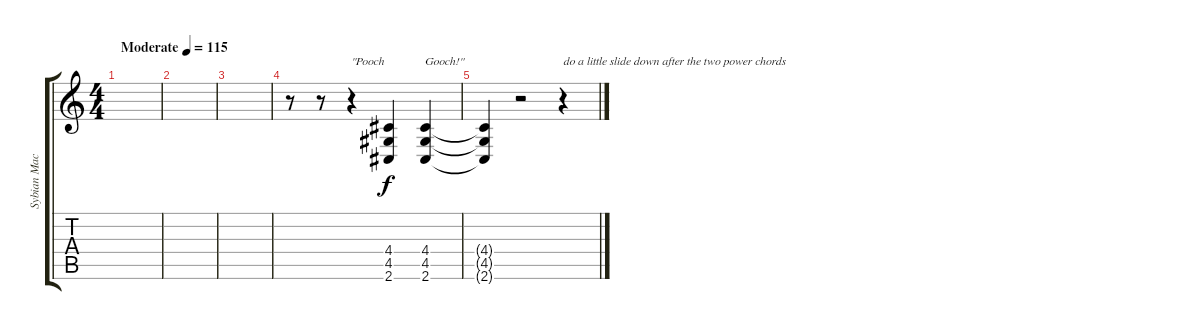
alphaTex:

\track ("Sybian Machine" "Sybian Mac") {instrument distortionguitar}
\staff {score tabs}
\tuning (B3 Gb3 D3 A2 E2 B1) {hide}
\ts (4 4)
\tempo (115 "Moderate")
\clef g2
\ks c
|
|
|
r.8 r.8 r.4{txt "\"Pooch"} (4.4 4.5 2.6).4 (4.4 4.5 2.6).4{txt "Gooch!''"} |
(4.4{t} 4.5{t} 2.6{t}).4 r.2 r.4{txt "do a little slide down after the two power chords"}
